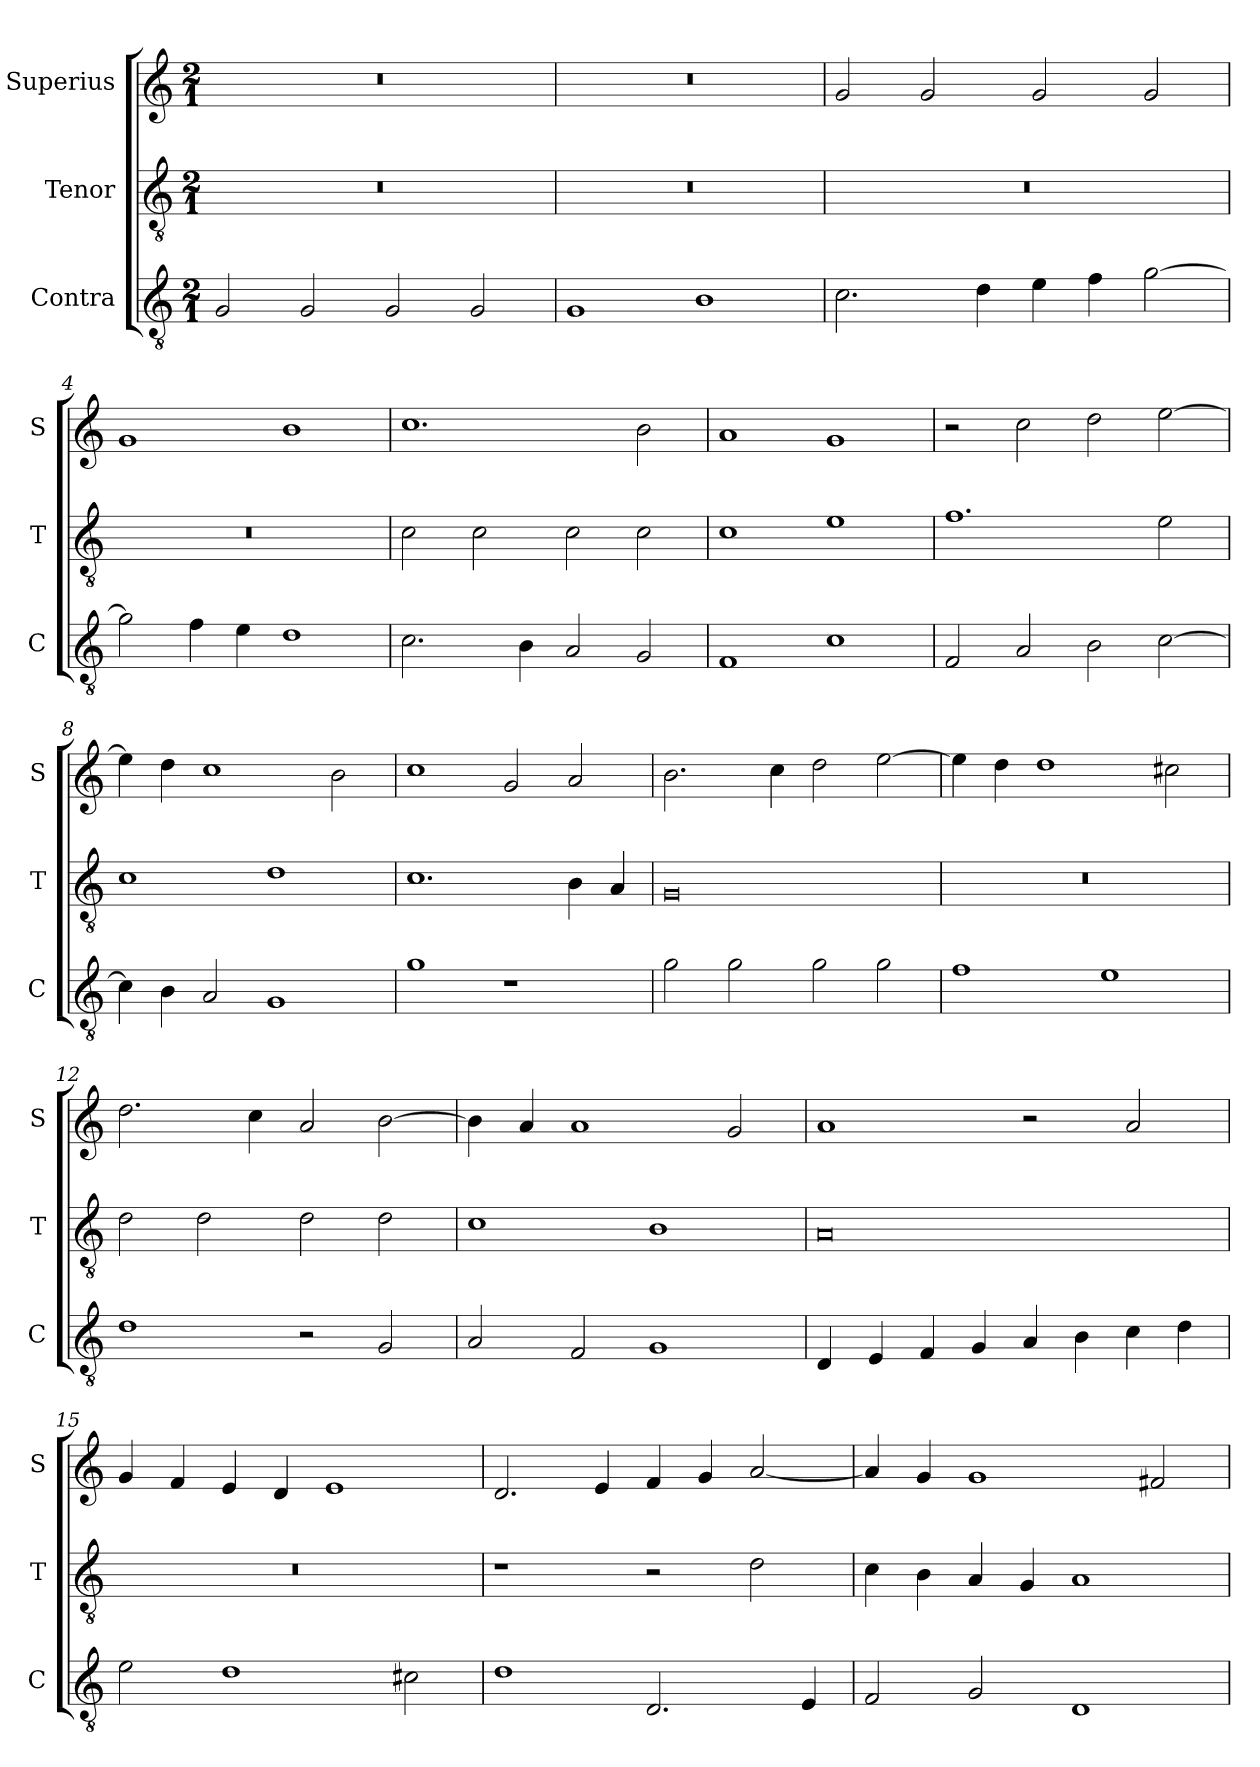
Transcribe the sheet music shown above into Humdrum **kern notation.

**kern	**kern	**kern
*part3	*part2	*part1
*staff3	*staff2	*staff1
*I"Contra	*I"Tenor	*I"Superius
*I'C	*I'T	*I'S
*clefGv2	*clefGv2	*clefG2
*k[]	*k[]	*k[]
*M2/1	*M2/1	*M2/1
=1	=1	=1
2G/	0r	0r
2G/	.	.
2G/	.	.
2G/	.	.
=2	=2	=2
1G	0r	0r
1B	.	.
=3	=3	=3
2.c\	0r	2g/
.	.	2g/
4d\	.	.
4e\	.	2g/
4f\	.	.
[2g\	.	2g/
=4	=4	=4
2g\]	0r	1g
4f\	.	.
4e\	.	.
1d	.	1b
=5	=5	=5
2.c\	2c\	1.cc
.	2c\	.
4B\	.	.
2A/	2c\	.
2G/	2c\	2b\
=6	=6	=6
1F	1c	1a
1c	1e	1g
=7	=7	=7
2F/	1.f	2r
2A/	.	2cc\
2B\	.	2dd\
[2c\	2e\	[2ee\
=8	=8	=8
4c\]	1c	4ee\]
4B\	.	4dd\
2A/	.	1cc
1G	1d	.
.	.	2b\
=9	=9	=9
1g	1.c	1cc
1r	.	2g/
.	4B\	2a/
.	4A/	.
=10	=10	=10
2g\	0G	2.b\
2g\	.	.
.	.	4cc\
2g\	.	2dd\
2g\	.	[2ee\
=11	=11	=11
1f	0r	4ee\]
.	.	4dd\
.	.	1dd
1e	.	.
.	.	2cc#X\
=12	=12	=12
1d	2d\	2.dd\
.	2d\	.
.	.	4cc\
2r	2d\	2a/
2G/	2d\	[2b\
=13	=13	=13
2A/	1c	4b\]
.	.	4a/
2F/	.	1a
1G	1B	.
.	.	2g/
=14	=14	=14
4D/	0A	1a
4E/	.	.
4F/	.	.
4G/	.	.
4A/	.	2r
4B\	.	.
4c\	.	2a/
4d\	.	.
=15	=15	=15
2e\	0r	4g/
.	.	4f/
1d	.	4e/
.	.	4d/
.	.	1e
2c#X\	.	.
=16	=16	=16
1d	1r	2.d/
.	.	4e/
2.D/	2r	4f/
.	.	4g/
.	2d\	[2a/
4E/	.	.
=17	=17	=17
2F/	4c\	4a/]
.	4B\	4g/
2G/	4A/	1g
.	4G/	.
1D	1A	.
.	.	2f#X/
=	=	=
*-	*-	*-
